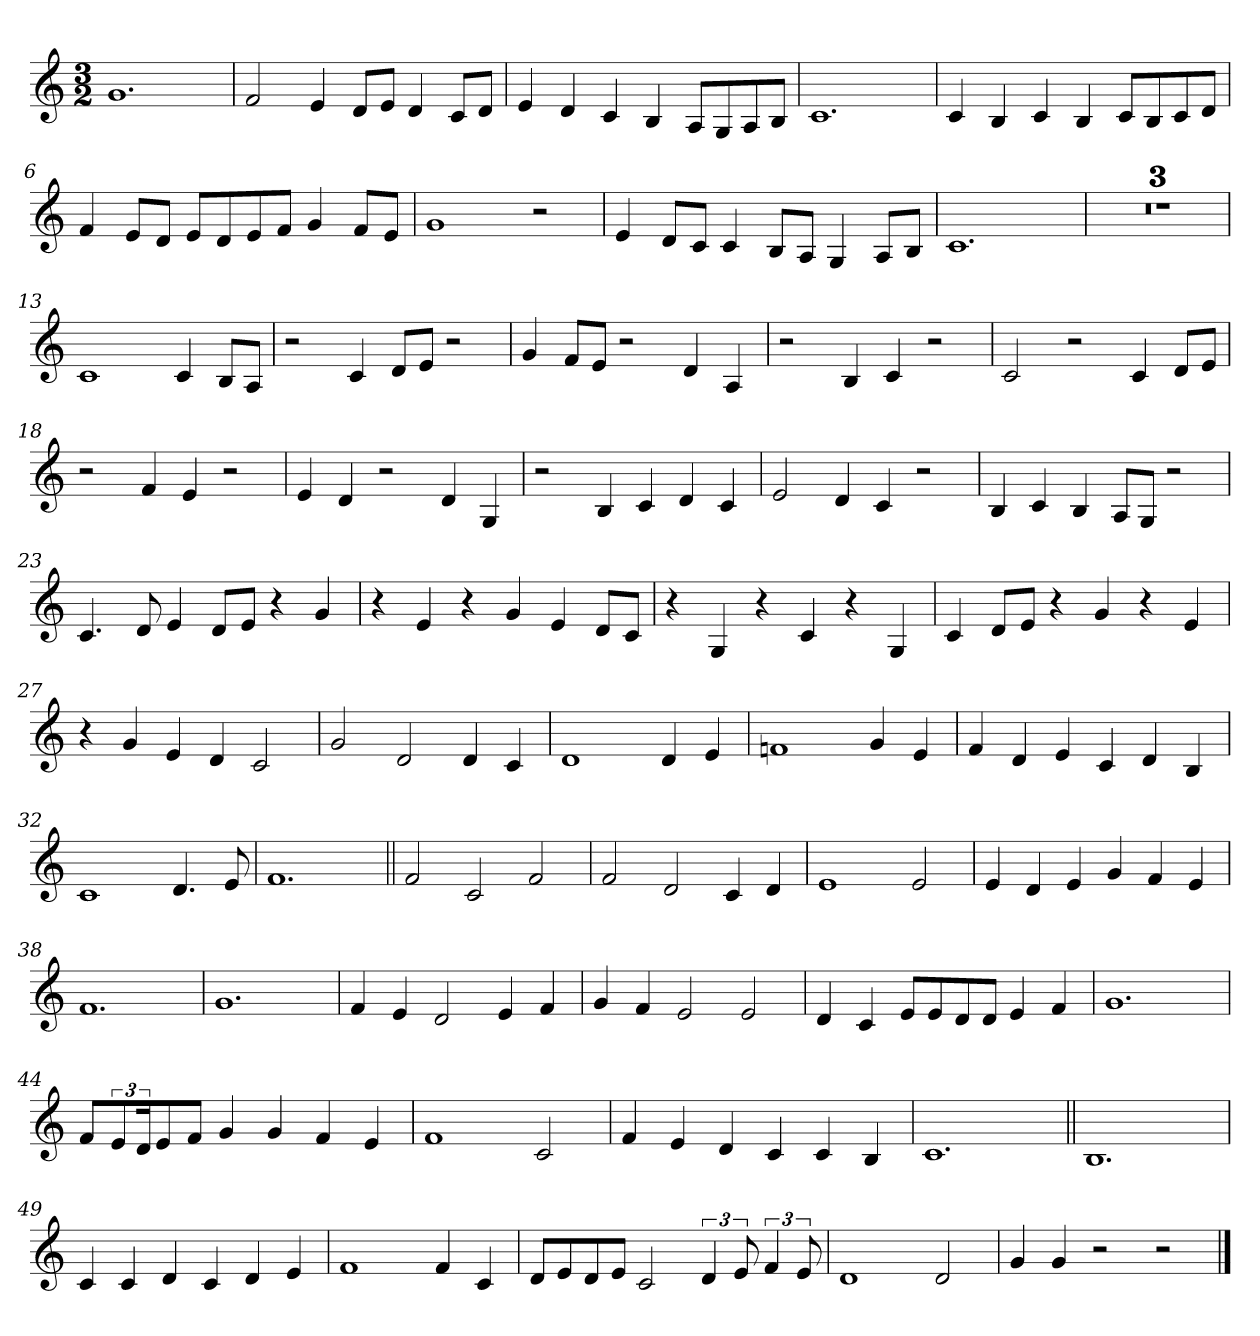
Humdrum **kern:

**kern
*part1
*staff1
*clefG2
*k[]
*C:
*M3/2
=1
1.g
=2
2f/
4e/
8d/L
8e/J
4d/
8c/L
8d/J
=3
4e/
4d/
4c/
4B/
8A/L
8G/
8A/
8B/J
=4
1.c
!!LO:LB:g=z
=5
4c/
4B/
4c/
4B/
8c/L
8B/
8c/
8d/J
=6
4f/
8e/L
8d/J
8e/L
8d/
8e/
8f/J
4g/
8f/L
8e/J
=7
1g
2r
=8
4e/
8d/L
8c/J
4c/
8B/L
8A/J
4G/
8A/L
8B/J
!!LO:LB:g=z
=9
1.c
=10
1.r
=11
1.r
=12
1.r
=13
1c
4c/
8B/L
8A/J
=14
2r
4c/
8d/L
8e/J
2r
!!LO:LB:g=z
=15
4g/
8f/L
8e/J
2r
4d/
4A/
=16
2r
4B/
4c/
2r
=17
2c/
2r
4c/
8d/L
8e/J
=18
2r
4f/
4e/
2r
!!LO:LB:g=z
=19
4e/
4d/
2r
4d/
4G/
=20
2r
4B/
4c/
4d/
4c/
=21
2e/
4d/
4c/
2r
=22
4B/
4c/
4B/
8A/L
8G/J
2r
!!LO:LB:g=z
=23
4.c/
8d/
4e/
8d/L
8e/J
4r
4g/
=24
4r
4e/
4r
4g/
4e/
8d/L
8c/J
=25
4r
4G/
4r
4c/
4r
4G/
=26
4c/
8d/L
8e/J
4r
4g/
4r
4e/
!!LO:LB:g=z
=27
4r
4g/
4e/
4d/
2c/
=28
2g/
2d/
4d/
4c/
=29
1d
4d/
4e/
=30
1fn
4g/
4e/
!!LO:LB:g=z
=31
4f/
4d/
4e/
4c/
4d/
4B/
=32
1c
4.d/
8e/
=33
1.f
=34||
2f/
2c/
2f/
=35
2f/
2d/
4c/
4d/
!!LO:PB:g=z
=36
1e
2e/
=37
4e/
4d/
4e/
4g/
4f/
4e/
=38
1.f
=39
1.g
=40
4f/
4e/
2d/
4e/
4f/
!!LO:LB:g=z
=41
4g/
4f/
2e/
2e/
=42
4d/
4c/
8e/L
8e/
8d/
8d/J
4e/
4f/
=43
1.g
=44
8f/L
12e/
24d/k
8e/
8f/J
4g/
4g/
4f/
4e/
!!LO:LB:g=z
=45
1f
2c/
=46
4f/
4e/
4d/
4c/
4c/
4B/
=47
1.c
=48||
1.B
=49
4c/
4c/
4d/
4c/
4d/
4e/
!!LO:LB:g=z
=50
1f
4f/
4c/
=51
8d/L
8e/
8d/
8e/J
2c/
6d/
12e/
6f/
12e/
=52
1d
2d/
=53
4g/
4g/
2r
2r
==
*-
